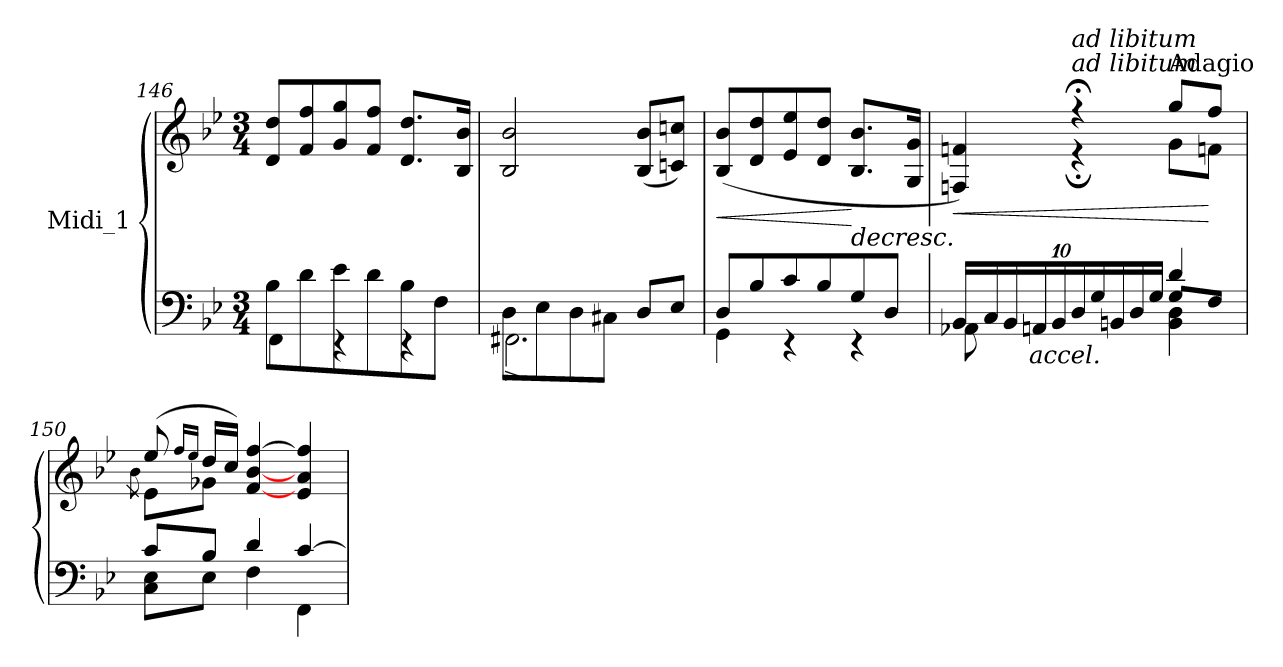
**kern	**kern	**dynam
*part1	*part1	*part1
*staff2	*staff1	*staff1/2
*I"Midi_1	*	*
*clefF4	*clefG2	*
*k[b-e-]	*k[b-e-]	*
*B-:	*B-:	*
*M3/4	*M3/4	*
=146	=146	=146
*^	*	*
8B-\L	4FF\	8d/ 8dd/L	.
8d\	.	8f/ 8ff/	.
8e-\	4r	8g/ 8gg/	.
8d\	.	8f/ 8ff/J	.
8B-\	4r	8.d/ 8.dd/L	.
8F\J	.	.	.
.	.	16B-/ 16b-/Jk	.
!!LO:PB:g=z
=147	=147	=147	=147
8D\L	2.FF#X^\	2B-/ 2b-/	.
8E-\	.	.	.
8D\	.	.	.
8C#X\J	.	.	.
8D/L	.	(>8B-/ 8b-/L	.
8E-/J	.	8cni/ 8ccni/J)	.
!!LO:LB:g=z
=148	=148	=148	=148
*	*^	*	*
!	!	!	!	!LO:HP:b
*	*	*	*^	*
8D/L	4GG\	2ryy	(>8B-/ 8b-/L	2ryy	<
8B-/	.	.	8d/ 8dd/	.	.
8c/	4r	.	8e-/ 8ee-/	.	.
8B-/	.	.	8d/ 8dd/J	.	.
!	!	!	!	!	!LO:HP:n=1:b
8G/	4r	4ryy	8.B-/ 8.b-/L	4ryy	[ >
8D/J	.	.	.	.	.
.	.	.	16G/ 16g/Jk	.	.
=149	=149	=149	=149	=149	=149
*Xbrackettup	*	*	*	*	*
!	!	!	!	!	!LO:HP:b
20BB-/LL	8AA-X\	2ryy	4Fni/ 4fni/)	4ryy	<
20C/	.	.	.	.	.
20BB-/	.	.	.	.	.
.	8ryy	.	.	.	.
!LO:TX:b:i:t=accel.	!	!	!	!	!
20AAni/	.	.	.	.	.
20BB-/	.	.	.	.	.
!	!	!	!LO:TX:a:i:t=ad libitum	!	!
!	!	!	!LO:TX:a:i:t=ad libitum	!	!
20D/	4ryy	.	4r;<	4r;<	]
20G/	.	.	.	.	.
20BBn/	.	.	.	.	.
20D/	.	.	.	.	.
20G/JJ	.	.	.	.	.
!	!	!	!LO:TX:a:t=Adagio	!	!
4d/	4BB\ 4D\	8G/L	8gg/L	8g\L	.
.	.	8F/J	8ff/J	8fni\J	[
=150	=150	=150	=150	=150	=150
.	.	.	.	8qb-\	.
8c/L	8C\ 8E-\L	2ryy	(>8ee-/	8e-\L	.
.	.	.	16qff/LL	.	.
.	.	.	16qee-/JJ	.	.
8B-i/J	8E-\J	.	16dd/LL	8g-X\J	.
.	.	.	16cc/JJ)	.	.
4d/	4F\	.	[4f/ [4b-/ [4ff/	4ryy	.
[4c/	4FF\	4ryy	4e-/ 4a/ 4ff/]	4ryy	.
*v	*v	*v	*	*	*
*	*v	*v	*
=	=	=
*-	*-	*-
